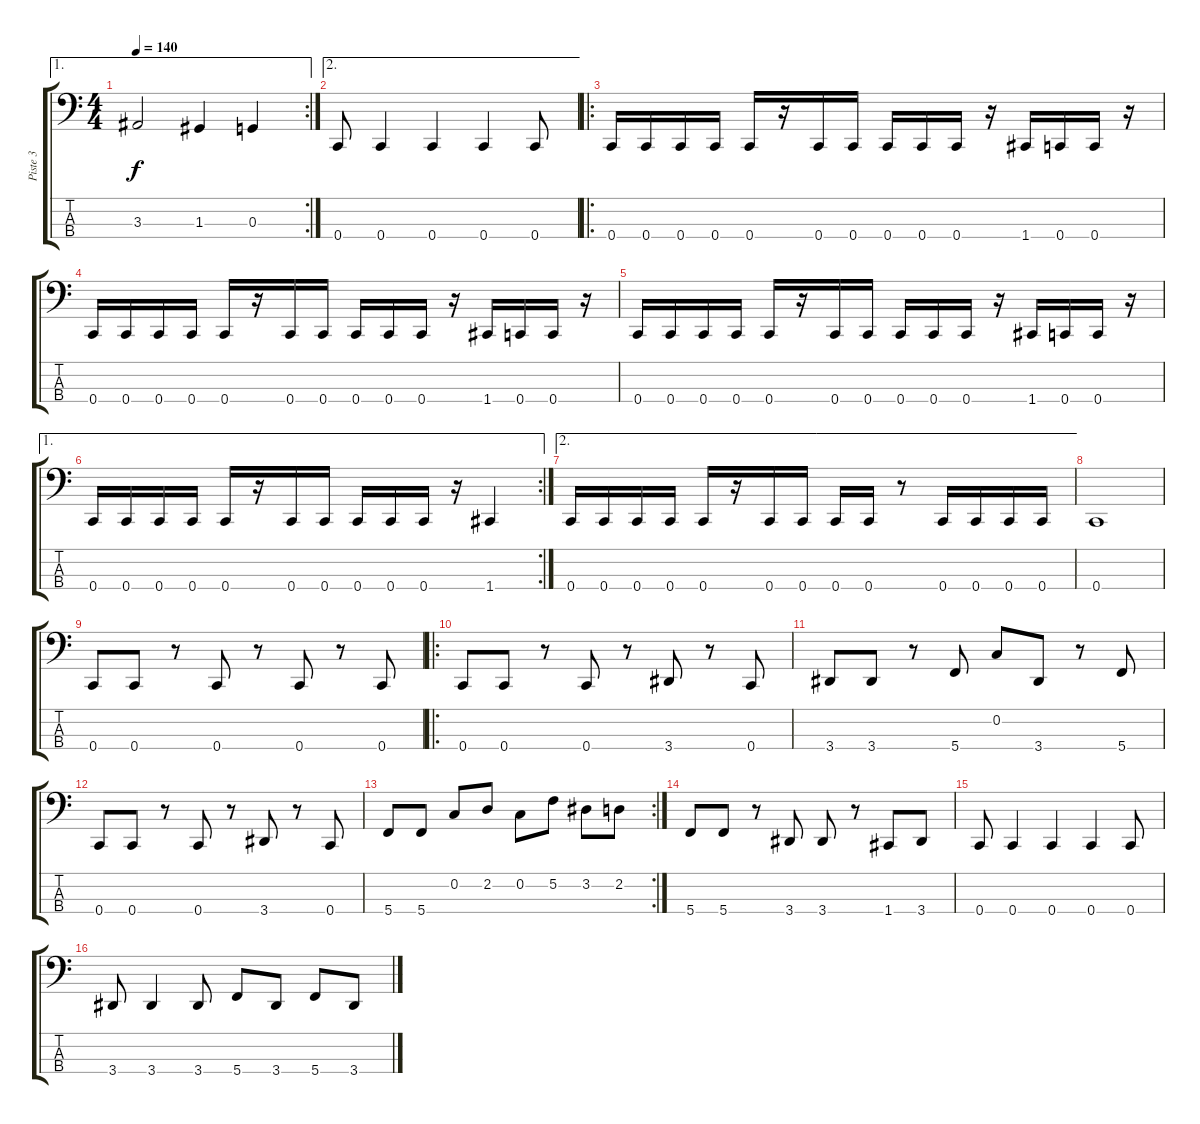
\track ("Piste 3" "Piste 3") {instrument electricbasspick}
\staff {score tabs}
\tuning (F2 C2 G1 C1) {hide}
\ae 1
\rc 2
\ts (4 4)
\tempo 140
\clef f4
\ks c
3.3.2{dy f} 1.3.4 0.3.4 |
\ae 2
0.4.8 0.4.4 0.4.4 0.4.4 0.4.8 |
\ro
0.4.16 0.4.16 0.4.16 0.4.16 0.4.16 r.16 0.4.16 0.4.16 0.4.16 0.4.16 0.4.16 r.16 1.4.16 0.4.16 0.4.16 r.16 |
0.4.16 0.4.16 0.4.16 0.4.16 0.4.16 r.16 0.4.16 0.4.16 0.4.16 0.4.16 0.4.16 r.16 1.4.16 0.4.16 0.4.16 r.16 |
0.4.16 0.4.16 0.4.16 0.4.16 0.4.16 r.16 0.4.16 0.4.16 0.4.16 0.4.16 0.4.16 r.16 1.4.16 0.4.16 0.4.16 r.16 |
\ae 1
\rc 2
0.4.16 0.4.16 0.4.16 0.4.16 0.4.16 r.16 0.4.16 0.4.16 0.4.16 0.4.16 0.4.16 r.16 1.4.4 |
\ae 2
0.4.16 0.4.16 0.4.16 0.4.16 0.4.16 r.16 0.4.16 0.4.16 0.4.16 0.4.16 r.8 0.4.16 0.4.16 0.4.16 0.4.16 |
0.4.1 |
0.4.8 0.4.8 r.8 0.4.8 r.8 0.4.8 r.8 0.4.8 |
\ro
0.4.8 0.4.8 r.8 0.4.8 r.8 3.4.8 r.8 0.4.8 |
3.4.8 3.4.8 r.8 5.4.8 0.2.8 3.4.8 r.8 5.4.8 |
0.4.8 0.4.8 r.8 0.4.8 r.8 3.4.8 r.8 0.4.8 |
\rc 2
5.4.8 5.4.8 0.2.8 2.2.8 0.2.8 5.2.8 3.2.8 2.2.8 |
5.4.8 5.4.8 r.8 3.4.8 3.4.8 r.8 1.4.8 3.4.8 |
0.4.8 0.4.4 0.4.4 0.4.4 0.4.8 |
3.4.8 3.4.4 3.4.8 5.4.8 3.4.8 5.4.8 3.4.8
